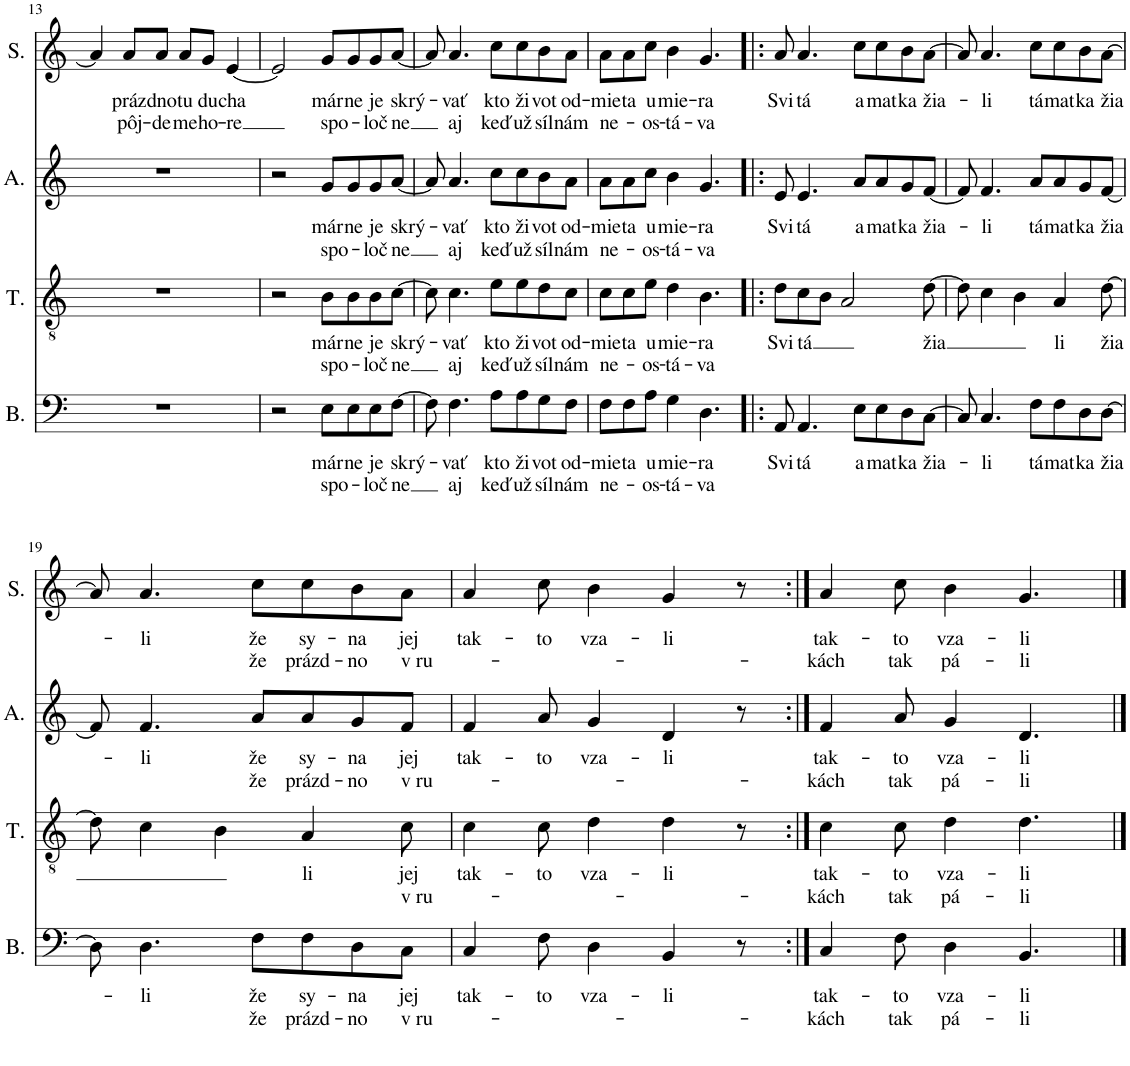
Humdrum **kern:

**kern	**text	**text	**kern	**text	**text	**kern	**text	**text	**kern	**text	**text
*part4	*part4	*part4	*part3	*part3	*part3	*part2	*part2	*part2	*part1	*part1	*part1
*staff4	*staff4	*staff4	*staff3	*staff3	*staff3	*staff2	*staff2	*staff2	*staff1	*staff1	*staff1
*I"Bass	*	*	*I"Tenor	*	*	*I"Alto	*	*	*I"Soprano	*	*
*I'B.	*	*	*I'T.	*	*	*I'A.	*	*	*I'S.	*	*
!!LO:PB:g=z
*clefF4	*	*	*clefGv2	*	*	*clefG2	*	*	*clefG2	*	*
*k[]	*	*	*k[]	*	*	*k[]	*	*	*k[]	*	*
*M4/4	*	*	*M4/4	*	*	*M4/4	*	*	*M4/4	*	*
=13	=13	=13	=13	=13	=13	=13	=13	=13	=13	=13	=13
1r	.	.	1r	.	.	1r	.	.	4a/]	.	.
!	!	!	!	!	!	!	!	!	!	!LO:LY:b	!LO:LY:b
.	.	.	.	.	.	.	.	.	8a/L	práz-	pôj-
!	!	!	!	!	!	!	!	!	!	!LO:LY:b	!LO:LY:b
.	.	.	.	.	.	.	.	.	8a/J	-dno-	-de-
!	!	!	!	!	!	!	!	!	!	!LO:LY:b	!LO:LY:b
.	.	.	.	.	.	.	.	.	8a/L	-tu	-me
!	!	!	!	!	!	!	!	!	!	!LO:LY:b	!LO:LY:b
.	.	.	.	.	.	.	.	.	8g/J	du-	ho-
!	!	!	!	!	!	!	!	!	!	!LO:LY:b	!LO:LY:b
.	.	.	.	.	.	.	.	.	[4e/	-cha	-re
=14	=14	=14	=14	=14	=14	=14	=14	=14	=14	=14	=14
2r	.	.	2r	.	.	2r	.	.	2e/]	.	.
!	!LO:LY:b	!LO:LY:b	!	!LO:LY:b	!LO:LY:b	!	!LO:LY:b	!LO:LY:b	!	!LO:LY:b	!LO:LY:b
8E\L	már-	spo-	8B\L	már-	spo-	8g/L	már-	spo-	8g/L	már-	spo-
!	!LO:LY:b	!	!	!LO:LY:b	!	!	!LO:LY:b	!	!	!LO:LY:b	!
8E\	-ne	.	8B\	-ne	.	8g/	-ne	.	8g/	-ne	.
!	!LO:LY:b	!LO:LY:b	!	!LO:LY:b	!LO:LY:b	!	!LO:LY:b	!LO:LY:b	!	!LO:LY:b	!LO:LY:b
8E\	je	-loč-	8B\	je	-loč-	8g/	je	-loč-	8g/	je	-loč-
!	!LO:LY:b	!LO:LY:b	!	!LO:LY:b	!LO:LY:b	!	!LO:LY:b	!LO:LY:b	!	!LO:LY:b	!LO:LY:b
[8F\J	skrý-	-ne	[8c\J	skrý-	-ne	[8a/J	skrý-	-ne	[8a/J	skrý-	-ne
=15	=15	=15	=15	=15	=15	=15	=15	=15	=15	=15	=15
8F\]	.	.	8c\]	.	.	8a/]	.	.	8a/]	.	.
!	!LO:LY:b	!LO:LY:b	!	!LO:LY:b	!LO:LY:b	!	!LO:LY:b	!LO:LY:b	!	!LO:LY:b	!LO:LY:b
4.F\	-vať	aj	4.c\	-vať	aj	4.a/	-vať	aj	4.a/	-vať	aj
!	!LO:LY:b	!LO:LY:b	!	!LO:LY:b	!LO:LY:b	!	!LO:LY:b	!LO:LY:b	!	!LO:LY:b	!LO:LY:b
8A\L	kto	keď	8e\L	kto	keď	8cc\L	kto	keď	8cc\L	kto	keď
!	!LO:LY:b	!LO:LY:b	!	!LO:LY:b	!LO:LY:b	!	!LO:LY:b	!LO:LY:b	!	!LO:LY:b	!LO:LY:b
8A\	ži-	už	8e\	ži-	už	8cc\	ži-	už	8cc\	ži-	už
!	!LO:LY:b	!LO:LY:b	!	!LO:LY:b	!LO:LY:b	!	!LO:LY:b	!LO:LY:b	!	!LO:LY:b	!LO:LY:b
8G\	-vot	síl	8d\	-vot	síl	8b\	-vot	síl	8b\	-vot	síl
!	!LO:LY:b	!LO:LY:b	!	!LO:LY:b	!LO:LY:b	!	!LO:LY:b	!LO:LY:b	!	!LO:LY:b	!LO:LY:b
8F\J	od-	nám	8c\J	od-	nám	8a\J	od-	nám	8a\J	od-	nám
=16	=16	=16	=16	=16	=16	=16	=16	=16	=16	=16	=16
!	!LO:LY:b	!LO:LY:b	!	!LO:LY:b	!LO:LY:b	!	!LO:LY:b	!LO:LY:b	!	!LO:LY:b	!LO:LY:b
8F\L	-mie-	ne-	8c\L	-mie-	ne-	8a\L	-mie-	ne-	8a\L	-mie-	ne-
!	!LO:LY:b	!	!	!LO:LY:b	!	!	!LO:LY:b	!	!	!LO:LY:b	!
8F\	-ta	.	8c\	-ta	.	8a\	-ta	.	8a\	-ta	.
!	!LO:LY:b	!LO:LY:b	!	!LO:LY:b	!LO:LY:b	!	!LO:LY:b	!LO:LY:b	!	!LO:LY:b	!LO:LY:b
8A\J	u-	-os-	8e\J	u-	-os-	8cc\J	u-	-os-	8cc\J	u-	-os-
!	!LO:LY:b	!LO:LY:b	!	!LO:LY:b	!LO:LY:b	!	!LO:LY:b	!LO:LY:b	!	!LO:LY:b	!LO:LY:b
4G\	-mie-	-tá-	4d\	-mie-	-tá-	4b\	-mie-	-tá-	4b\	-mie-	-tá-
!	!LO:LY:b	!LO:LY:b	!	!LO:LY:b	!LO:LY:b	!	!LO:LY:b	!LO:LY:b	!	!LO:LY:b	!LO:LY:b
4.D\	-ra	-va	4.B\	-ra	-va	4.g/	-ra	-va	4.g/	-ra	-va
=17!|:	=17!|:	=17!|:	=17!|:	=17!|:	=17!|:	=17!|:	=17!|:	=17!|:	=17!|:	=17!|:	=17!|:
!	!LO:LY:b	!	!	!LO:LY:b	!	!	!LO:LY:b	!	!	!LO:LY:b	!
8AA/	-Svi-	.	8d\L	Svi-	.	8e/	-Svi-	.	8a/	-Svi-	.
!	!LO:LY:b	!	!	!LO:LY:b	!	!	!LO:LY:b	!	!	!LO:LY:b	!
4.AA/	-tá	.	8c\	-tá	.	4.e/	-tá	.	4.a/	-tá	.
.	.	.	8B\J	.	.	.	.	.	.	.	.
.	.	.	2A/	.	.	.	.	.	.	.	.
!	!LO:LY:b	!	!	!	!	!	!LO:LY:b	!	!	!LO:LY:b	!
8E\L	a	.	.	.	.	8a/L	a	.	8cc\L	a	.
!	!LO:LY:b	!	!	!	!	!	!LO:LY:b	!	!	!LO:LY:b	!
8E\	mat-	.	.	.	.	8a/	mat-	.	8cc\	mat-	.
!	!LO:LY:b	!	!	!	!	!	!LO:LY:b	!	!	!LO:LY:b	!
8D\	-ka	.	.	.	.	8g/	-ka	.	8b\	-ka	.
!	!LO:LY:b	!	!	!LO:LY:b	!	!	!LO:LY:b	!	!	!LO:LY:b	!
[8C\J	žia-	.	[8d\	žia	.	[8f/J	žia-	.	[8a\J	žia-	.
=18	=18	=18	=18	=18	=18	=18	=18	=18	=18	=18	=18
8C/]	.	.	8d\]	.	.	8f/]	.	.	8a/]	.	.
!	!LO:LY:b	!	!	!	!	!	!LO:LY:b	!	!	!LO:LY:b	!
4.C/	-li	.	4c\	.	.	4.f/	-li	.	4.a/	-li	.
.	.	.	4B\	.	.	.	.	.	.	.	.
!	!LO:LY:b	!	!	!	!	!	!LO:LY:b	!	!	!LO:LY:b	!
8F\L	tá	.	.	.	.	8a/L	tá	.	8cc\L	tá	.
!	!LO:LY:b	!	!	!LO:LY:b	!	!	!LO:LY:b	!	!	!LO:LY:b	!
8F\	mat-	.	4A/	li	.	8a/	mat-	.	8cc\	mat-	.
!	!LO:LY:b	!	!	!	!	!	!LO:LY:b	!	!	!LO:LY:b	!
8D\	-ka	.	.	.	.	8g/	-ka	.	8b\	-ka	.
!	!LO:LY:b	!	!	!LO:LY:b	!	!	!LO:LY:b	!	!	!LO:LY:b	!
[8D\J	žia-	.	[8d\	žia	.	[8f/J	žia-	.	[8a\J	žia-	.
!!LO:LB:g=z
=19	=19	=19	=19	=19	=19	=19	=19	=19	=19	=19	=19
8D\]	.	.	8d\]	.	.	8f/]	.	.	8a/]	.	.
!	!LO:LY:b	!	!	!	!	!	!LO:LY:b	!	!	!LO:LY:b	!
4.D\	-li	.	4c\	.	.	4.f/	-li	.	4.a/	-li	.
.	.	.	4B\	.	.	.	.	.	.	.	.
!	!LO:LY:b	!LO:LY:b	!	!	!	!	!LO:LY:b	!LO:LY:b	!	!LO:LY:b	!LO:LY:b
8F\L	že	že	.	.	.	8a/L	že	že	8cc\L	že	že
!	!LO:LY:b	!LO:LY:b	!	!LO:LY:b	!	!	!LO:LY:b	!LO:LY:b	!	!LO:LY:b	!LO:LY:b
8F\	sy-	prázd-	4A/	li	.	8a/	sy-	prázd-	8cc\	sy-	prázd-
!	!LO:LY:b	!LO:LY:b	!	!	!	!	!LO:LY:b	!LO:LY:b	!	!LO:LY:b	!LO:LY:b
8D\	-na	-no	.	.	.	8g/	-na	-no	8b\	-na	-no
!	!LO:LY:b	!LO:LY:b	!	!LO:LY:b	!LO:LY:b	!	!LO:LY:b	!LO:LY:b	!	!LO:LY:b	!LO:LY:b
8C\J	jej	v ru-	8c\	jej	v ru-	8f/J	jej	v ru-	8a\J	jej	v ru-
=20	=20	=20	=20	=20	=20	=20	=20	=20	=20	=20	=20
!	!LO:LY:b	!	!	!LO:LY:b	!	!	!LO:LY:b	!	!	!LO:LY:b	!
4C/	tak-	.	4c\	tak-	.	4f/	tak-	.	4a/	tak-	.
!	!LO:LY:b	!	!	!LO:LY:b	!	!	!LO:LY:b	!	!	!LO:LY:b	!
8F\	-to	.	8c\	-to	.	8a/	-to	.	8cc\	-to	.
!	!LO:LY:b	!	!	!LO:LY:b	!	!	!LO:LY:b	!	!	!LO:LY:b	!
4D\	vza-	.	4d\	vza-	.	4g/	vza-	.	4b\	vza-	.
!	!LO:LY:b	!	!	!LO:LY:b	!	!	!LO:LY:b	!	!	!LO:LY:b	!
4BB/	-li	.	4d\	-li	.	4d/	-li	.	4g/	-li	.
8r	.	.	8r	.	.	8r	.	.	8r	.	.
=21:|!	=21:|!	=21:|!	=21:|!	=21:|!	=21:|!	=21:|!	=21:|!	=21:|!	=21:|!	=21:|!	=21:|!
!	!LO:LY:b	!LO:LY:b	!	!LO:LY:b	!LO:LY:b	!	!LO:LY:b	!LO:LY:b	!	!LO:LY:b	!LO:LY:b
4C/	tak-	kách	4c\	tak-	kách	4f/	tak-	kách	4a/	tak-	kách
!	!LO:LY:b	!LO:LY:b	!	!LO:LY:b	!LO:LY:b	!	!LO:LY:b	!LO:LY:b	!	!LO:LY:b	!LO:LY:b
8F\	-to	tak	8c\	-to	tak	8a/	-to	tak	8cc\	-to	tak
!	!LO:LY:b	!LO:LY:b	!	!LO:LY:b	!LO:LY:b	!	!LO:LY:b	!LO:LY:b	!	!LO:LY:b	!LO:LY:b
4D\	vza-	pá-	4d\	vza-	pá-	4g/	vza-	pá-	4b\	vza-	pá-
!	!LO:LY:b	!LO:LY:b	!	!LO:LY:b	!LO:LY:b	!	!LO:LY:b	!LO:LY:b	!	!LO:LY:b	!LO:LY:b
4.BB/	-li	-li	4.d\	-li	-li	4.d/	-li	-li	4.g/	-li	-li
==	==	==	==	==	==	==	==	==	==	==	==
*-	*-	*-	*-	*-	*-	*-	*-	*-	*-	*-	*-
